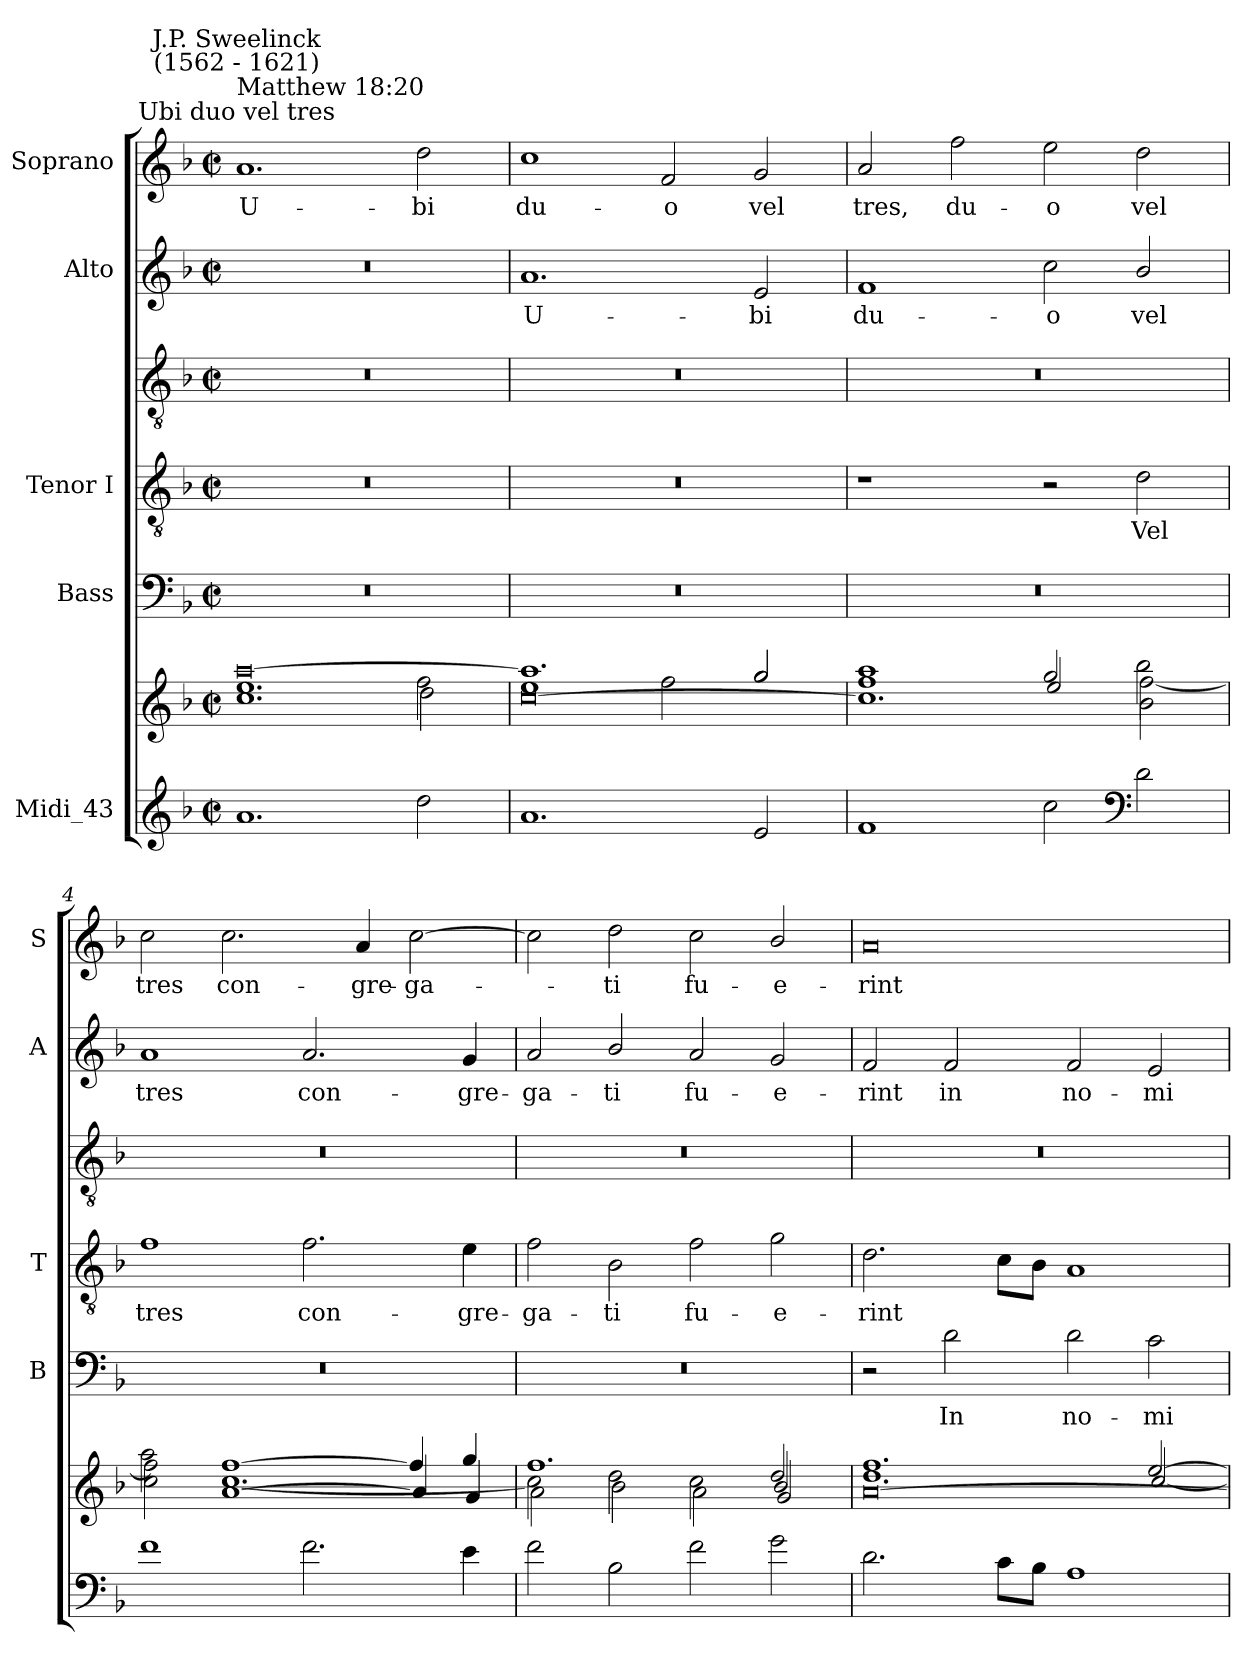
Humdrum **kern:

**kern	**kern	**kern	**text	**kern	**text	**kern	**kern	**text	**kern	**text
*part5	*part5	*part4	*part4	*part3	*part3	*part3	*part2	*part2	*part1	*part1
*staff7	*staff6	*staff5	*staff5	*staff4	*staff4	*staff3	*staff2	*staff2	*staff1	*staff1
*I"Midi_43	*	*I"Bass	*	*I"Tenor I	*	*	*I"Alto	*	*I"Soprano	*
*	*	*I'B	*	*I'T	*	*	*I'A	*	*I'S	*
*clefG2	*clefG2	*clefF4	*	*clefGv2	*	*clefGv2	*clefG2	*	*clefG2	*
*k[b-]	*k[b-]	*k[b-]	*	*k[b-]	*	*k[b-]	*k[b-]	*	*k[b-]	*
*F:	*F:	*F:	*	*F:	*	*F:	*F:	*	*F:	*
*M4/2	*M4/2	*M4/2	*	*M4/2	*	*M4/2	*M4/2	*	*M4/2	*
*met(c|)	*met(c|)	*met(c|)	*	*met(c|)	*	*met(c|)	*met(c|)	*	*met(c|)	*
=1	=1	=1	=1	=1	=1	=1	=1	=1	=1	=1
*	*^	*	*	*	*	*	*	*	*	*
*	*	*^	*	*	*	*	*	*	*	*	*
!	!	!	!	!	!	!	!	!	!	!	!LO:TX:a:cj:t=Ubi duo vel tres	!
!	!	!	!	!	!	!	!	!	!	!	!LO:TX:a:t=Matthew 18&colon;20	!
!	!	!	!	!	!	!	!	!	!	!	!LO:TX:a:cj:t=J.P. Sweelinck\n(1562 - 1621)	!
!	!	!	!	!	!	!	!	!	!	!	!	!LO:LY:b
1.a	[0aa/	1.ee\	1.cc\	0r	.	0r	.	0r	0r	.	1.a	U-
!	!	!	!	!	!	!	!	!	!	!	!	!LO:LY:b
2dd	.	2ff\	2dd\	.	.	.	.	.	.	.	2dd	-bi
=2	=2	=2	=2	=2	=2	=2	=2	=2	=2	=2	=2	=2
!	!	!	!	!	!	!	!	!	!	!LO:LY:b	!	!LO:LY:b
1.a	1.aa/]	1ee\	[0cc\	0r	.	0r	.	0r	1.a	U-	1cc	du-
!	!	!	!	!	!	!	!	!	!	!	!	!LO:LY:b
.	.	2ff\	.	.	.	.	.	.	.	.	2f	-o
!	!	!	!	!	!	!	!	!	!	!LO:LY:b	!	!LO:LY:b
2e	2gg/	2gg/	.	.	.	.	.	.	2e	-bi	2g	vel
=3	=3	=3	=3	=3	=3	=3	=3	=3	=3	=3	=3	=3
!	!	!	!	!	!	!	!	!	!	!LO:LY:b	!	!LO:LY:b
1f	1aa/	1ff\	1.cc\]	0r	.	1r	.	0r	1f	du-	2a	tres,
!	!	!	!	!	!	!	!	!	!	!	!	!LO:LY:b
.	.	.	.	.	.	.	.	.	.	.	2ff	du-
!	!	!	!	!	!	!	!	!	!	!LO:LY:b	!	!LO:LY:b
2cc	2gg/	2ee/	.	.	.	2r	.	.	2cc	-o	2ee	-o
*clefF4	*	*	*	*	*	*	*	*	*	*	*	*
!	!	!	!	!	!	!	!LO:LY:b	!	!	!LO:LY:b	!	!LO:LY:b
2d	2bb-\	[2ff\	2b-\	.	.	2d	Vel	.	2b-/	vel	2dd	vel
=4	=4	=4	=4	=4	=4	=4	=4	=4	=4	=4	=4	=4
!	!	!	!	!	!	!	!LO:LY:b	!	!	!LO:LY:b	!	!LO:LY:b
1f	2aa\	2ff\]	2cc\	0r	.	1f	tres	0r	1a	tres	2cc	tres
!	!	!	!	!	!	!	!	!	!	!	!	!LO:LY:b
.	[1ff/	[1.cc\	[1a\	.	.	.	.	.	.	.	2.cc	con-
!	!	!	!	!	!	!	!LO:LY:b	!	!	!LO:LY:b	!	!
2.f	.	.	.	.	.	2.f	con-	.	2.a	con-	.	.
!	!	!	!	!	!	!	!	!	!	!	!	!LO:LY:b
.	.	.	.	.	.	.	.	.	.	.	4a	-gre-
!	!	!	!	!	!	!	!	!	!	!	!	!LO:LY:b
.	4ff/]	.	4a/]	.	.	.	.	.	.	.	[2cc	-ga-
!	!	!	!	!	!	!	!LO:LY:b	!	!	!LO:LY:b	!	!
4e	4gg/	.	4g/	.	.	4e	-gre-	.	4g	-gre-	.	.
=5	=5	=5	=5	=5	=5	=5	=5	=5	=5	=5	=5	=5
!	!	!	!	!	!	!	!LO:LY:b	!	!	!LO:LY:b	!	!
2f	1.ff/	2cc\]	2a\	0r	.	2f	-ga-	0r	2a	-ga-	2cc]	.
!	!	!	!	!	!	!	!LO:LY:b	!	!	!LO:LY:b	!	!LO:LY:b
2B-	.	2dd\	2b-\	.	.	2B-	-ti	.	2b-/	-ti	2dd	ti
!	!	!	!	!	!	!	!LO:LY:b	!	!	!LO:LY:b	!	!LO:LY:b
2f	.	2cc\	2a\	.	.	2f	fu-	.	2a	fu-	2cc	fu-
!	!	!	!	!	!	!	!LO:LY:b	!	!	!LO:LY:b	!	!LO:LY:b
2g	2dd/	2b-/	2g/	.	.	2g	-e-	.	2g	-e-	2b-/	-e-
=6	=6	=6	=6	=6	=6	=6	=6	=6	=6	=6	=6	=6
!	!	!	!	!	!	!	!LO:LY:b	!	!	!LO:LY:b	!	!LO:LY:b
2.d	1.ff/	1.dd\	[0a\	2r	.	2.d	-rint	0r	2f	-rint	0a	-rint
!	!	!	!	!	!LO:LY:b	!	!	!	!	!LO:LY:b	!	!
.	.	.	.	2d	In	.	.	.	2f	in	.	.
8cL	.	.	.	.	.	8cL	.	.	.	.	.	.
8B-J	.	.	.	.	.	8B-J	.	.	.	.	.	.
!	!	!	!	!	!LO:LY:b	!	!	!	!	!LO:LY:b	!	!
1A	.	.	.	2d	no-	1A	.	.	2f	no-	.	.
!	!	!	!	!	!LO:LY:b	!	!	!	!	!LO:LY:b	!	!
.	[2ee/	[2cc/	.	2c	-mi-	.	.	.	2e	-mi-	.	.
*	*v	*v	*v	*	*	*	*	*	*	*	*	*
=	=	=	=	=	=	=	=	=	=	=
*-	*-	*-	*-	*-	*-	*-	*-	*-	*-	*-
